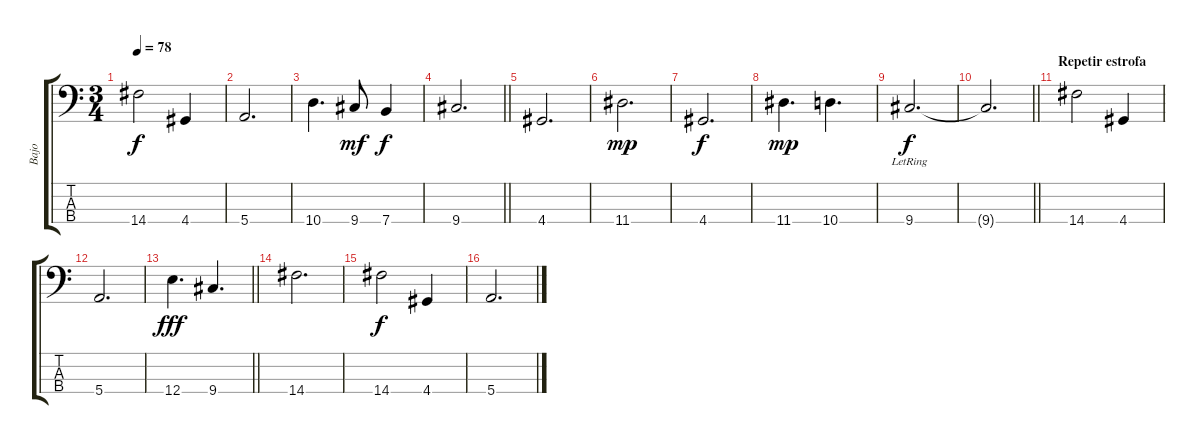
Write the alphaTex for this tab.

\track ("Bajo" "Bajo") {instrument electricbasspick}
\staff {score tabs}
\tuning (G2 D2 A1 E1) {hide}
\ts (3 4)
\tempo 78
\clef f4
\ks c
14.4.2{dy f} 4.4.4 |
5.4.2{d} |
10.4.4{d} 9.4.8{dy mf} 7.4.4{dy f} |
\barLineRight lightlight
9.4.2{d} |
4.4.2{d} |
11.4.2{d dy mp} |
4.4.2{d dy f} |
11.4.4{d dy mp} 10.4.4{d} |
9.4{lr}.2{d dy f} |
\barLineRight lightlight
9.4{t}.2{d} |
\section ("" "Repetir estrofa")
14.4.2 4.4.4 |
5.4.2{d} |
\barLineRight lightlight
12.4.4{d dy fff} 9.4.4{d} |
14.4.2{d} |
14.4.2{dy f} 4.4.4 |
5.4.2{d}
